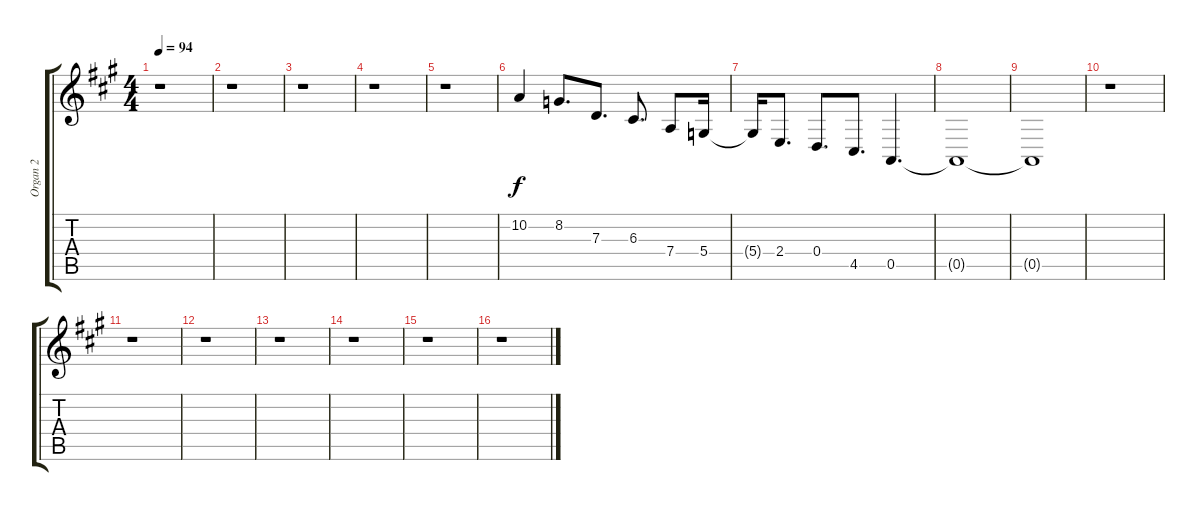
\track ("Organ 2" "Organ 2") {instrument drawbarorgan}
\staff {score tabs}
\tuning (E4 B3 G3 D3 A2 E2) {hide}
\ts (4 4)
\tempo 94
\clef g2
\ks a
r.1{dy f} |
r.1 |
r.1 |
r.1 |
r.1 |
10.2.4 8.2.8{d} 7.3.8{d} 6.3.8{d} 7.4.8 5.4.16 |
5.4{t}.16 2.4.8{d} 0.4.8{d} 4.5.8{d} 0.5.4{d} |
0.5{t}.1 |
0.5{t}.1 |
r.1 |
r.1 |
r.1 |
r.1 |
r.1 |
r.1 |
r.1
